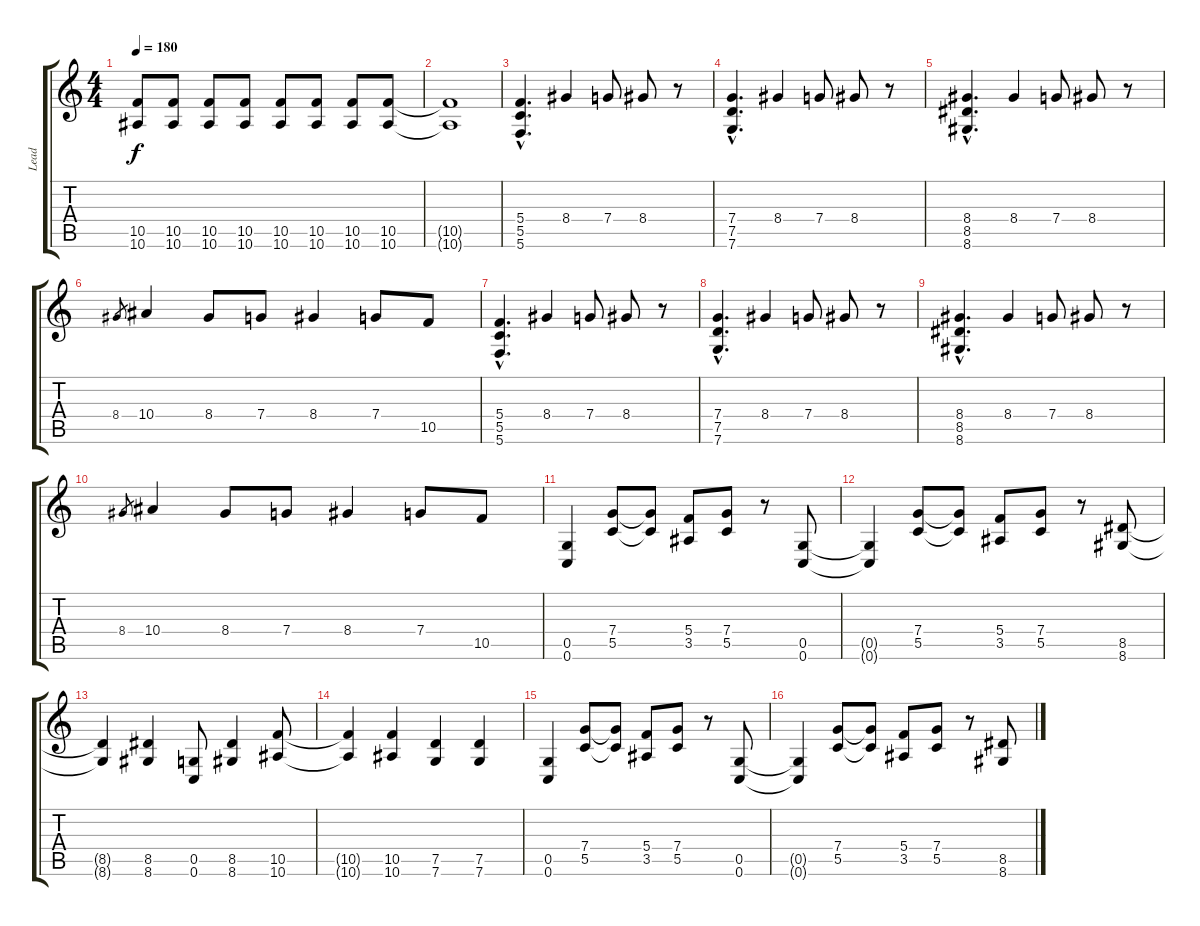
\track ("Lead" "Lead") {instrument distortionguitar}
\staff {score tabs}
\tuning (D4 A3 F3 C3 G2 C2) {hide}
\ts (4 4)
\tempo 180
\clef g2
\ks c
(10.5 10.6).8{dy f} (10.5 10.6).8 (10.5 10.6).8 (10.5 10.6).8 (10.5 10.6).8 (10.5 10.6).8 (10.5 10.6).8 (10.5 10.6).8 |
(10.5{t} 10.6{t}).1 |
(5.4{hac} 5.5{hac} 5.6{hac}).4{d} 8.4.4 7.4.8 8.4.8 r.8 |
(7.4{hac} 7.5{hac} 7.6{hac}).4{d} 8.4.4 7.4.8 8.4.8 r.8 |
(8.4{hac} 8.5{hac} 8.6{hac}).4{d} 8.4.4 7.4.8 8.4.8 r.8 |
8.4.8{gr} 10.4.4 8.4.8 7.4.8 8.4.4 7.4.8 10.5.8 |
(5.4{hac} 5.5{hac} 5.6{hac}).4{d} 8.4.4 7.4.8 8.4.8 r.8 |
(7.4{hac} 7.5{hac} 7.6{hac}).4{d} 8.4.4 7.4.8 8.4.8 r.8 |
(8.4{hac} 8.5{hac} 8.6{hac}).4{d} 8.4.4 7.4.8 8.4.8 r.8 |
8.4.8{gr} 10.4.4 8.4.8 7.4.8 8.4.4 7.4.8 10.5.8 |
(0.5 0.6).4 (7.4 5.5).8 (7.4{t} 5.5{t}).8 (5.4 3.5).8 (7.4 5.5).8 r.8 (0.5 0.6).8 |
(0.5{t} 0.6{t}).4 (7.4 5.5).8 (7.4{t} 5.5{t}).8 (5.4 3.5).8 (7.4 5.5).8 r.8 (8.5 8.6).8 |
(8.5{t} 8.6{t}).4 (8.5 8.6).4 (0.5 0.6).8 (8.5 8.6).4 (10.5 10.6).8 |
(10.5{t} 10.6{t}).4 (10.5 10.6).4 (7.5 7.6).4 (7.5 7.6).4 |
(0.5 0.6).4 (7.4 5.5).8 (7.4{t} 5.5{t}).8 (5.4 3.5).8 (7.4 5.5).8 r.8 (0.5 0.6).8 |
(0.5{t} 0.6{t}).4 (7.4 5.5).8 (7.4{t} 5.5{t}).8 (5.4 3.5).8 (7.4 5.5).8 r.8 (8.5 8.6).8
